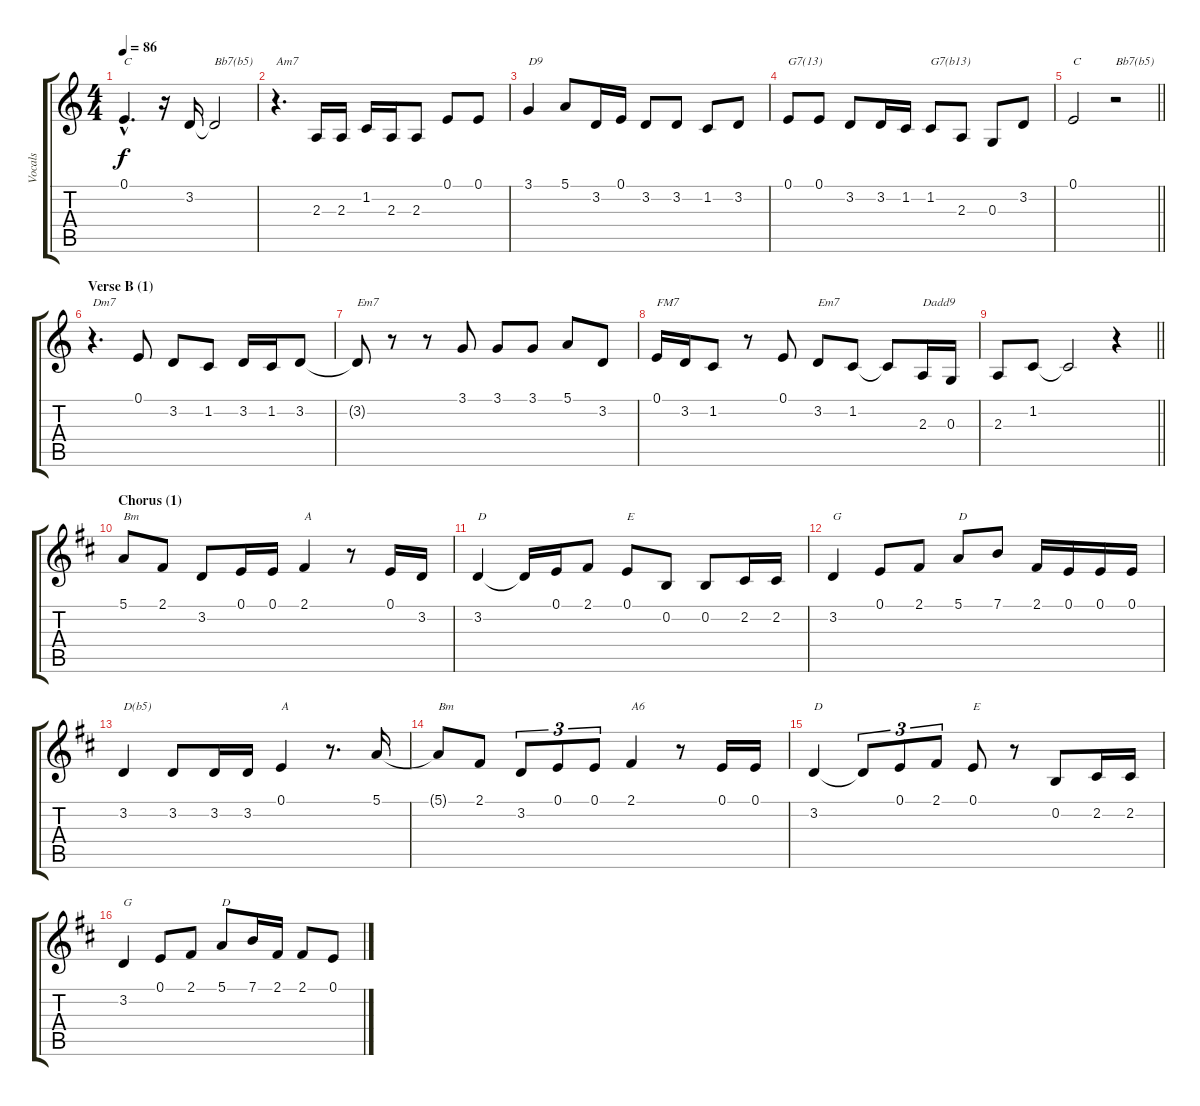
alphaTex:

\track ("Vocals" "Vocals") {instrument sopranosax}
\staff {score tabs}
\tuning (E4 B3 G3 D3 A2 E2) {hide}
\ts (4 4)
\tempo 86
\clef g2
\ks aminor
0.1{hac}.4{d txt "C" dy f} r.16 3.2.16 3.2{t}.2{txt "Bb7(b5)"} |
r.4{d txt "Am7"} 2.3.16 2.3.16 1.2.16 2.3.16 2.3.8 0.1.8 0.1.8 |
3.1.4{txt "D9"} 5.1.8 3.2.16 0.1.16 3.2.8 3.2.8 1.2.8 3.2.8 |
0.1.8{txt "G7(13)"} 0.1.8 3.2.8 3.2.16 1.2.16 1.2.8{txt "G7(b13)"} 2.3.8 0.3.8 3.2.8 |
\barLineRight lightlight
0.1.2{txt "C"} r.2{txt "Bb7(b5)"} |
\section ("" "Verse B (1)")
r.4{d txt "Dm7"} 0.1.8 3.2.8 1.2.8 3.2.16 1.2.16 3.2.8 |
3.2{t}.8{txt "Em7"} r.8 r.8 3.1.8 3.1.8 3.1.8 5.1.8 3.2.8 |
0.1.16{txt "FM7"} 3.2.16 1.2.8 r.8 0.1.8 3.2.8{txt "Em7"} 1.2.8 1.2{t}.8 2.3.16{txt "Dadd9"} 0.3.16 |
\barLineRight lightlight
2.3.8 1.2.8 1.2{t}.2 r.4 |
\section ("" "Chorus (1)")
\ks bminor
5.1.8{txt "Bm"} 2.1.8 3.2.8 0.1.16 0.1.16 2.1.4{txt "A"} r.8 0.1.16 3.2.16 |
3.2.4{txt "D"} 3.2{t}.16 0.1.16 2.1.8 0.1.8{txt "E"} 0.2.8 0.2.8 2.2.16 2.2.16 |
3.2.4{txt "G"} 0.1.8 2.1.8 5.1.8{txt "D"} 7.1.8 2.1.16 0.1.16 0.1.16 0.1.16 |
3.2.4{txt "D(b5)"} 3.2.8 3.2.16 3.2.16 0.1.4{txt "A"} r.8{d} 5.1.16 |
5.1{t}.8{txt "Bm"} 2.1.8 3.2.8{tu (3 2)} 0.1.8{tu (3 2)} 0.1.8{tu (3 2)} 2.1.4{txt "A6"} r.8 0.1.16 0.1.16 |
3.2.4{txt "D"} 3.2{t}.8{tu (3 2)} 0.1.8{tu (3 2)} 2.1.8{tu (3 2)} 0.1.8{txt "E"} r.8 0.2.8 2.2.16 2.2.16 |
3.2.4{txt "G"} 0.1.8 2.1.8 5.1.8{txt "D"} 7.1.16 2.1.16 2.1.8 0.1.8
